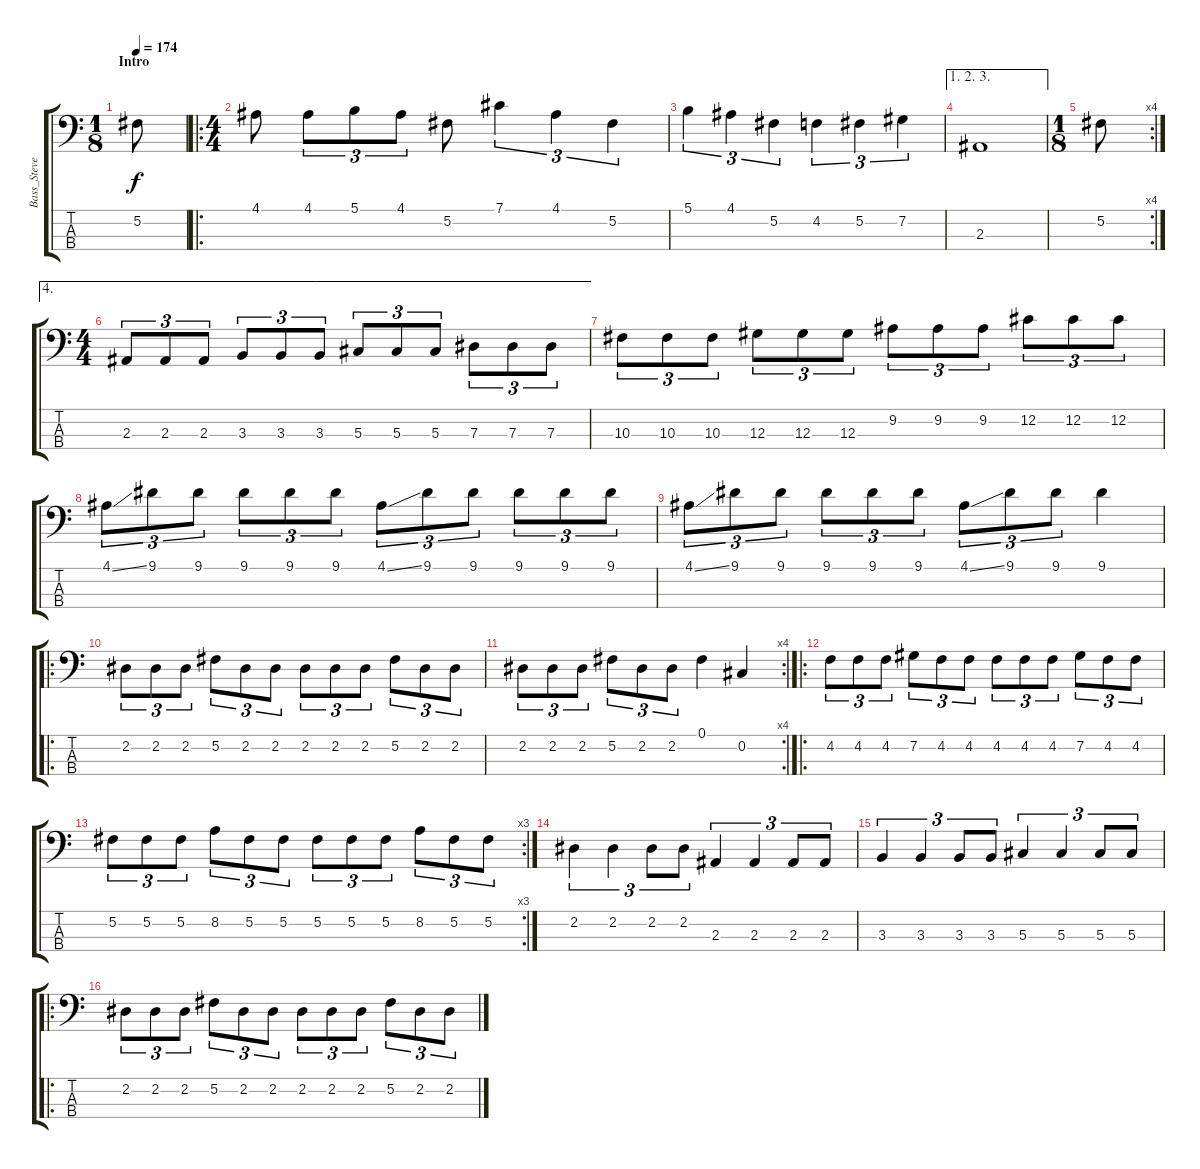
\track ("Bass_SteveHarris" "Bass_Steve") {instrument electricbassfinger}
\staff {score tabs}
\tuning (Gb2 Db2 Ab1 Eb1) {hide}
\ts (1 8)
\section ("" "Intro")
\tempo 174
\clef f4
\ks c
5.2.8{dy f instrument electricbassfinger} |
\ro
\ts (4 4)
4.1.8 4.1.8{tu (3 2)} 5.1.8{tu (3 2)} 4.1.8{tu (3 2)} 5.2.8 7.1.4{tu (3 2)} 4.1.4{tu (3 2)} 5.2.4{tu (3 2)} |
5.1.4{tu (3 2)} 4.1.4{tu (3 2)} 5.2.4{tu (3 2)} 4.2.4{tu (3 2)} 5.2.4{tu (3 2)} 7.2.4{tu (3 2)} |
\ae (1 2 3)
2.3.1 |
\rc 4
\ts (1 8)
5.2.8 |
\ae 4
\ts (4 4)
2.3.8{tu (3 2)} 2.3.8{tu (3 2)} 2.3.8{tu (3 2)} 3.3.8{tu (3 2)} 3.3.8{tu (3 2)} 3.3.8{tu (3 2)} 5.3.8{tu (3 2)} 5.3.8{tu (3 2)} 5.3.8{tu (3 2)} 7.3.8{tu (3 2)} 7.3.8{tu (3 2)} 7.3.8{tu (3 2)} |
10.3.8{tu (3 2)} 10.3.8{tu (3 2)} 10.3.8{tu (3 2)} 12.3.8{tu (3 2)} 12.3.8{tu (3 2)} 12.3.8{tu (3 2)} 9.2.8{tu (3 2)} 9.2.8{tu (3 2)} 9.2.8{tu (3 2)} 12.2.8{tu (3 2)} 12.2.8{tu (3 2)} 12.2.8{tu (3 2)} |
4.1{ss}.8{tu (3 2)} 9.1.8{tu (3 2)} 9.1.8{tu (3 2)} 9.1.8{tu (3 2)} 9.1.8{tu (3 2)} 9.1.8{tu (3 2)} 4.1{ss}.8{tu (3 2)} 9.1.8{tu (3 2)} 9.1.8{tu (3 2)} 9.1.8{tu (3 2)} 9.1.8{tu (3 2)} 9.1.8{tu (3 2)} |
4.1{ss}.8{tu (3 2)} 9.1.8{tu (3 2)} 9.1.8{tu (3 2)} 9.1.8{tu (3 2)} 9.1.8{tu (3 2)} 9.1.8{tu (3 2)} 4.1{ss}.8{tu (3 2)} 9.1.8{tu (3 2)} 9.1.8{tu (3 2)} 9.1.4 |
\ro
2.2.8{tu (3 2)} 2.2.8{tu (3 2)} 2.2.8{tu (3 2)} 5.2.8{tu (3 2)} 2.2.8{tu (3 2)} 2.2.8{tu (3 2)} 2.2.8{tu (3 2)} 2.2.8{tu (3 2)} 2.2.8{tu (3 2)} 5.2.8{tu (3 2)} 2.2.8{tu (3 2)} 2.2.8{tu (3 2)} |
\rc 4
2.2.8{tu (3 2)} 2.2.8{tu (3 2)} 2.2.8{tu (3 2)} 5.2.8{tu (3 2)} 2.2.8{tu (3 2)} 2.2.8{tu (3 2)} 0.1.4 0.2.4 |
\ro
4.2.8{tu (3 2)} 4.2.8{tu (3 2)} 4.2.8{tu (3 2)} 7.2.8{tu (3 2)} 4.2.8{tu (3 2)} 4.2.8{tu (3 2)} 4.2.8{tu (3 2)} 4.2.8{tu (3 2)} 4.2.8{tu (3 2)} 7.2.8{tu (3 2)} 4.2.8{tu (3 2)} 4.2.8{tu (3 2)} |
\rc 3
5.2.8{tu (3 2)} 5.2.8{tu (3 2)} 5.2.8{tu (3 2)} 8.2.8{tu (3 2)} 5.2.8{tu (3 2)} 5.2.8{tu (3 2)} 5.2.8{tu (3 2)} 5.2.8{tu (3 2)} 5.2.8{tu (3 2)} 8.2.8{tu (3 2)} 5.2.8{tu (3 2)} 5.2.8{tu (3 2)} |
2.2.4{tu (3 2)} 2.2.4{tu (3 2)} 2.2.8{tu (3 2)} 2.2.8{tu (3 2)} 2.3.4{tu (3 2)} 2.3.4{tu (3 2)} 2.3.8{tu (3 2)} 2.3.8{tu (3 2)} |
3.3.4{tu (3 2)} 3.3.4{tu (3 2)} 3.3.8{tu (3 2)} 3.3.8{tu (3 2)} 5.3.4{tu (3 2)} 5.3.4{tu (3 2)} 5.3.8{tu (3 2)} 5.3.8{tu (3 2)} |
\ro
2.2.8{tu (3 2)} 2.2.8{tu (3 2)} 2.2.8{tu (3 2)} 5.2.8{tu (3 2)} 2.2.8{tu (3 2)} 2.2.8{tu (3 2)} 2.2.8{tu (3 2)} 2.2.8{tu (3 2)} 2.2.8{tu (3 2)} 5.2.8{tu (3 2)} 2.2.8{tu (3 2)} 2.2.8{tu (3 2)}
